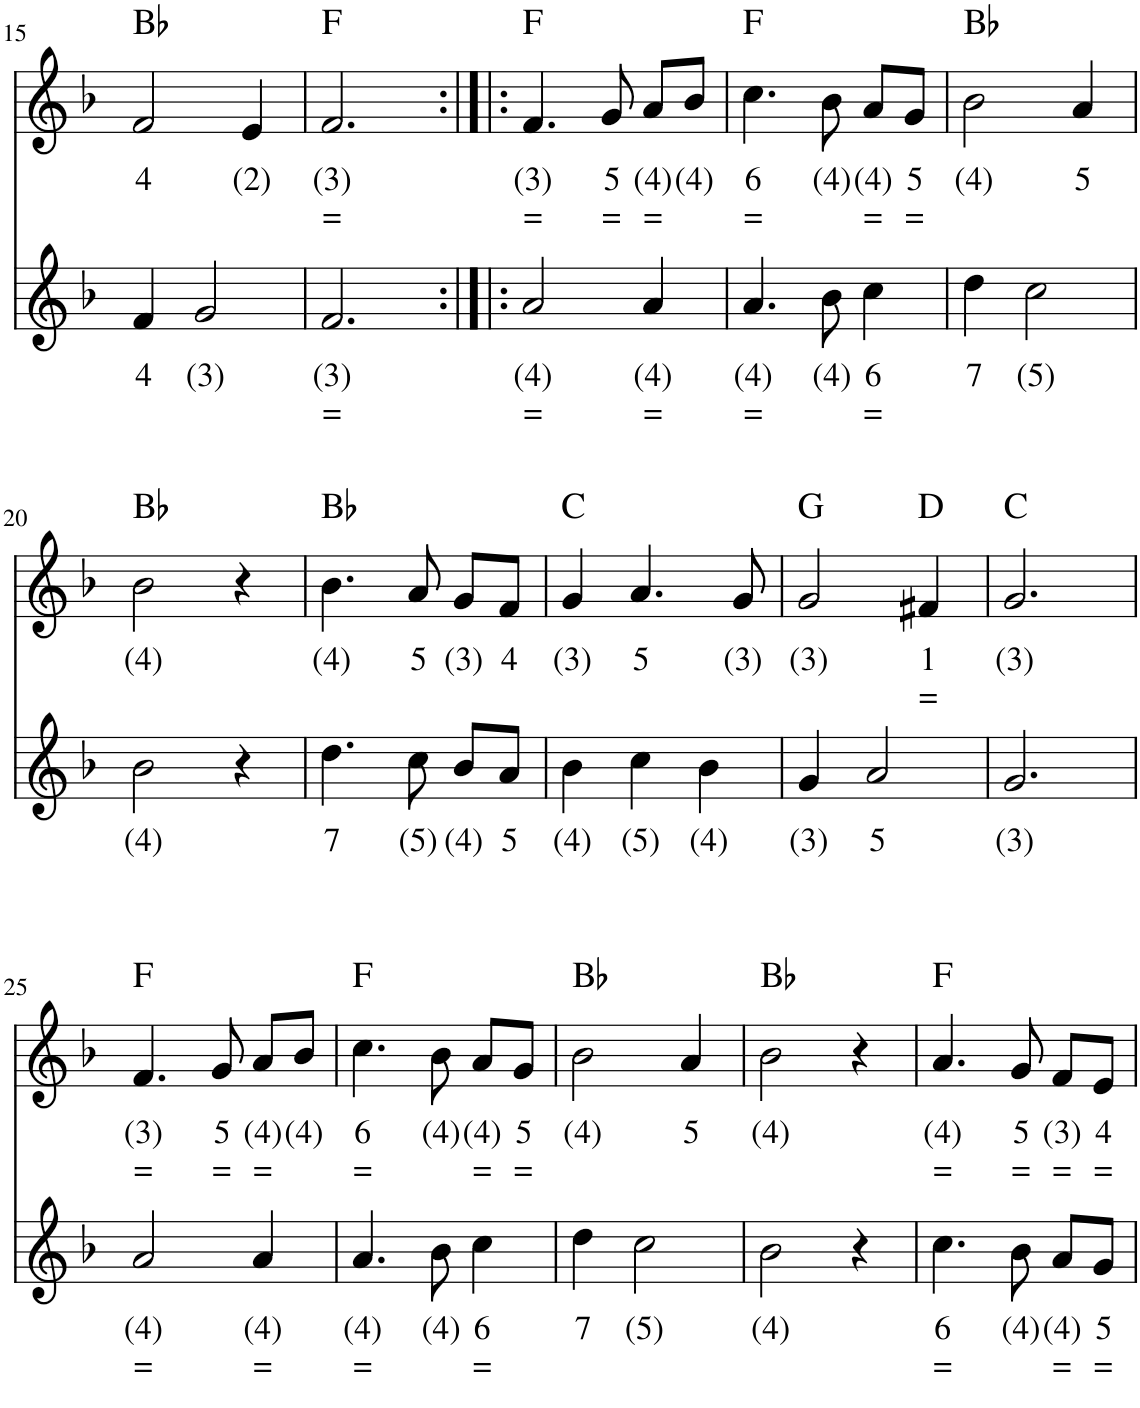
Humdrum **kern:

**kern	**text	**text	**kern	**text	**text	**harte
*part2	*part2	*part2	*part1	*part1	*part1	*part1
*staff2	*staff2	*staff2	*staff1	*staff1	*staff1	*
*I"Stem	*	*	*I"Piano	*	*	*
!!LO:PB:g=z
*clefG2	*	*	*clefG2	*	*	*
*k[b-]	*	*	*k[b-]	*	*	*
*M3/4	*	*	*M3/4	*	*	*
=15	=15	=15	=15	=15	=15	=15
!	!LO:LY:b	!	!	!LO:LY:b	!	!
4f/	4	.	2f/	4	.	Bb:maj
!	!LO:LY:b	!	!	!	!	!
2g/	(3)	.	.	.	.	.
!	!	!	!	!LO:LY:b	!	!
.	.	.	4e/	(2)	.	.
=16	=16	=16	=16	=16	=16	=16
!	!LO:LY:b	!LO:LY:b	!	!LO:LY:b	!LO:LY:b	!
2.f/	(3)	=	2.f/	(3)	=	F:maj
=17:|!|:	=17:|!|:	=17:|!|:	=17:|!|:	=17:|!|:	=17:|!|:	=17:|!|:
!	!LO:LY:b	!LO:LY:b	!	!LO:LY:b	!LO:LY:b	!
2a/	(4)	=	4.f/	(3)	=	F:maj
!	!	!	!	!LO:LY:b	!LO:LY:b	!
.	.	.	8g/	5	=	.
!	!LO:LY:b	!LO:LY:b	!	!LO:LY:b	!LO:LY:b	!
4a/	(4)	=	8a/L	(4)	=	.
!	!	!	!	!LO:LY:b	!	!
.	.	.	8b-/J	(4)	.	.
=18	=18	=18	=18	=18	=18	=18
!	!LO:LY:b	!LO:LY:b	!	!LO:LY:b	!LO:LY:b	!
4.a/	(4)	=	4.cc\	6	=	F:maj
!	!LO:LY:b	!	!	!LO:LY:b	!	!
8b-\	(4)	.	8b-\	(4)	.	.
!	!LO:LY:b	!LO:LY:b	!	!LO:LY:b	!LO:LY:b	!
4cc\	6	=	8a/L	(4)	=	.
!	!	!	!	!LO:LY:b	!LO:LY:b	!
.	.	.	8g/J	5	=	.
=19	=19	=19	=19	=19	=19	=19
!	!LO:LY:b	!	!	!LO:LY:b	!	!
4dd\	7	.	2b-\	(4)	.	Bb:maj
!	!LO:LY:b	!	!	!	!	!
2cc\	(5)	.	.	.	.	.
!	!	!	!	!LO:LY:b	!	!
.	.	.	4a/	5	.	.
!!LO:LB:g=z
=20	=20	=20	=20	=20	=20	=20
!	!LO:LY:b	!	!	!LO:LY:b	!	!
2b-\	(4)	.	2b-\	(4)	.	Bb:maj
4r	.	.	4r	.	.	.
=21	=21	=21	=21	=21	=21	=21
!	!LO:LY:b	!	!	!LO:LY:b	!	!
4.dd\	7	.	4.b-\	(4)	.	Bb:maj
!	!LO:LY:b	!	!	!LO:LY:b	!	!
8cc\	(5)	.	8a/	5	.	.
!	!LO:LY:b	!	!	!LO:LY:b	!	!
8b-/L	(4)	.	8g/L	(3)	.	.
!	!LO:LY:b	!	!	!LO:LY:b	!	!
8a/J	5	.	8f/J	4	.	.
=22	=22	=22	=22	=22	=22	=22
!	!LO:LY:b	!	!	!LO:LY:b	!	!
4b-\	(4)	.	4g/	(3)	.	C:maj
!	!LO:LY:b	!	!	!LO:LY:b	!	!
4cc\	(5)	.	4.a/	5	.	.
!	!LO:LY:b	!	!	!	!	!
4b-\	(4)	.	.	.	.	.
!	!	!	!	!LO:LY:b	!	!
.	.	.	8g/	(3)	.	.
=23	=23	=23	=23	=23	=23	=23
!	!LO:LY:b	!	!	!LO:LY:b	!	!
4g/	(3)	.	2g/	(3)	.	G:maj
!	!LO:LY:b	!	!	!	!	!
2a/	5	.	.	.	.	.
!	!	!	!	!LO:LY:b	!LO:LY:b	!
.	.	.	4f#X/	1	=	D:maj
=24	=24	=24	=24	=24	=24	=24
!	!LO:LY:b	!	!	!LO:LY:b	!	!
2.g/	(3)	.	2.g/	(3)	.	C:maj
!!LO:LB:g=z
=25	=25	=25	=25	=25	=25	=25
!	!LO:LY:b	!LO:LY:b	!	!LO:LY:b	!LO:LY:b	!
2a/	(4)	=	4.f/	(3)	=	F:maj
!	!	!	!	!LO:LY:b	!LO:LY:b	!
.	.	.	8g/	5	=	.
!	!LO:LY:b	!LO:LY:b	!	!LO:LY:b	!LO:LY:b	!
4a/	(4)	=	8a/L	(4)	=	.
!	!	!	!	!LO:LY:b	!	!
.	.	.	8b-/J	(4)	.	.
=26	=26	=26	=26	=26	=26	=26
!	!LO:LY:b	!LO:LY:b	!	!LO:LY:b	!LO:LY:b	!
4.a/	(4)	=	4.cc\	6	=	F:maj
!	!LO:LY:b	!	!	!LO:LY:b	!	!
8b-\	(4)	.	8b-\	(4)	.	.
!	!LO:LY:b	!LO:LY:b	!	!LO:LY:b	!LO:LY:b	!
4cc\	6	=	8a/L	(4)	=	.
!	!	!	!	!LO:LY:b	!LO:LY:b	!
.	.	.	8g/J	5	=	.
=27	=27	=27	=27	=27	=27	=27
!	!LO:LY:b	!	!	!LO:LY:b	!	!
4dd\	7	.	2b-\	(4)	.	Bb:maj
!	!LO:LY:b	!	!	!	!	!
2cc\	(5)	.	.	.	.	.
!	!	!	!	!LO:LY:b	!	!
.	.	.	4a/	5	.	.
=28	=28	=28	=28	=28	=28	=28
!	!LO:LY:b	!	!	!LO:LY:b	!	!
2b-\	(4)	.	2b-\	(4)	.	Bb:maj
4r	.	.	4r	.	.	.
=29	=29	=29	=29	=29	=29	=29
!	!LO:LY:b	!LO:LY:b	!	!LO:LY:b	!LO:LY:b	!
4.cc\	6	=	4.a/	(4)	=	F:maj
!	!LO:LY:b	!	!	!LO:LY:b	!LO:LY:b	!
8b-\	(4)	.	8g/	5	=	.
!	!LO:LY:b	!LO:LY:b	!	!LO:LY:b	!LO:LY:b	!
8a/L	(4)	=	8f/L	(3)	=	.
!	!LO:LY:b	!LO:LY:b	!	!LO:LY:b	!LO:LY:b	!
8g/J	5	=	8e/J	4	=	.
=	=	=	=	=	=	=
*-	*-	*-	*-	*-	*-	*-
